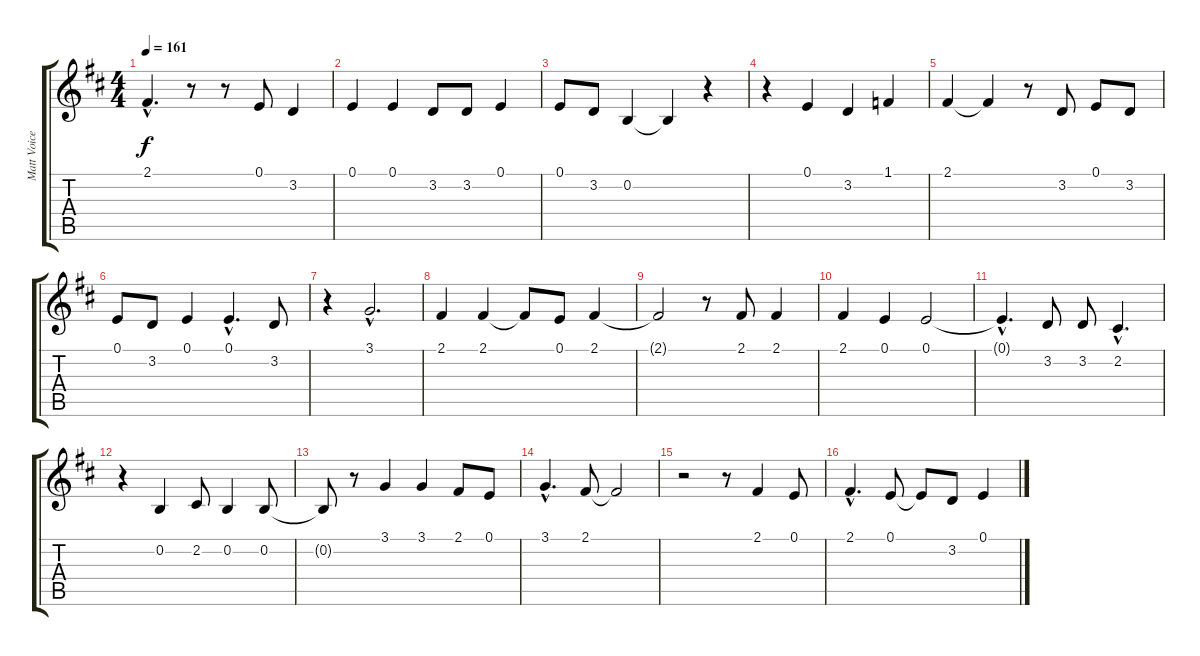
\track ("Matt Voice" "Matt Voice") {instrument lead2sawtooth}
\staff {score tabs}
\tuning (E4 B3 G3 D3 A2 E2) {hide}
\ts (4 4)
\tempo 161
\clef g2
\ks d
2.1{hac}.4{d dy f} r.8 r.8 0.1.8 3.2.4 |
0.1.4 0.1.4 3.2.8 3.2.8 0.1.4 |
0.1.8 3.2.8 0.2.4 0.2{t}.4 r.4 |
r.4 0.1.4 3.2.4 1.1.4 |
2.1.4 2.1{t}.4 r.8 3.2.8 0.1.8 3.2.8 |
0.1.8 3.2.8 0.1.4 0.1{hac}.4{d} 3.2.8 |
r.4 3.1{hac}.2{d} |
2.1.4 2.1.4 2.1{t}.8 0.1.8 2.1.4 |
2.1{t}.2 r.8 2.1.8 2.1.4 |
2.1.4 0.1.4 0.1.2 |
0.1{hac t}.4{d} 3.2.8 3.2.8 2.2{hac}.4{d} |
r.4 0.2.4 2.2.8 0.2.4 0.2.8 |
0.2{t}.8 r.8 3.1.4 3.1.4 2.1.8 0.1.8 |
3.1{hac}.4{d} 2.1.8 2.1{t}.2 |
r.2 r.8 2.1.4 0.1.8 |
2.1{hac}.4{d} 0.1.8 0.1{t}.8 3.2.8 0.1.4
